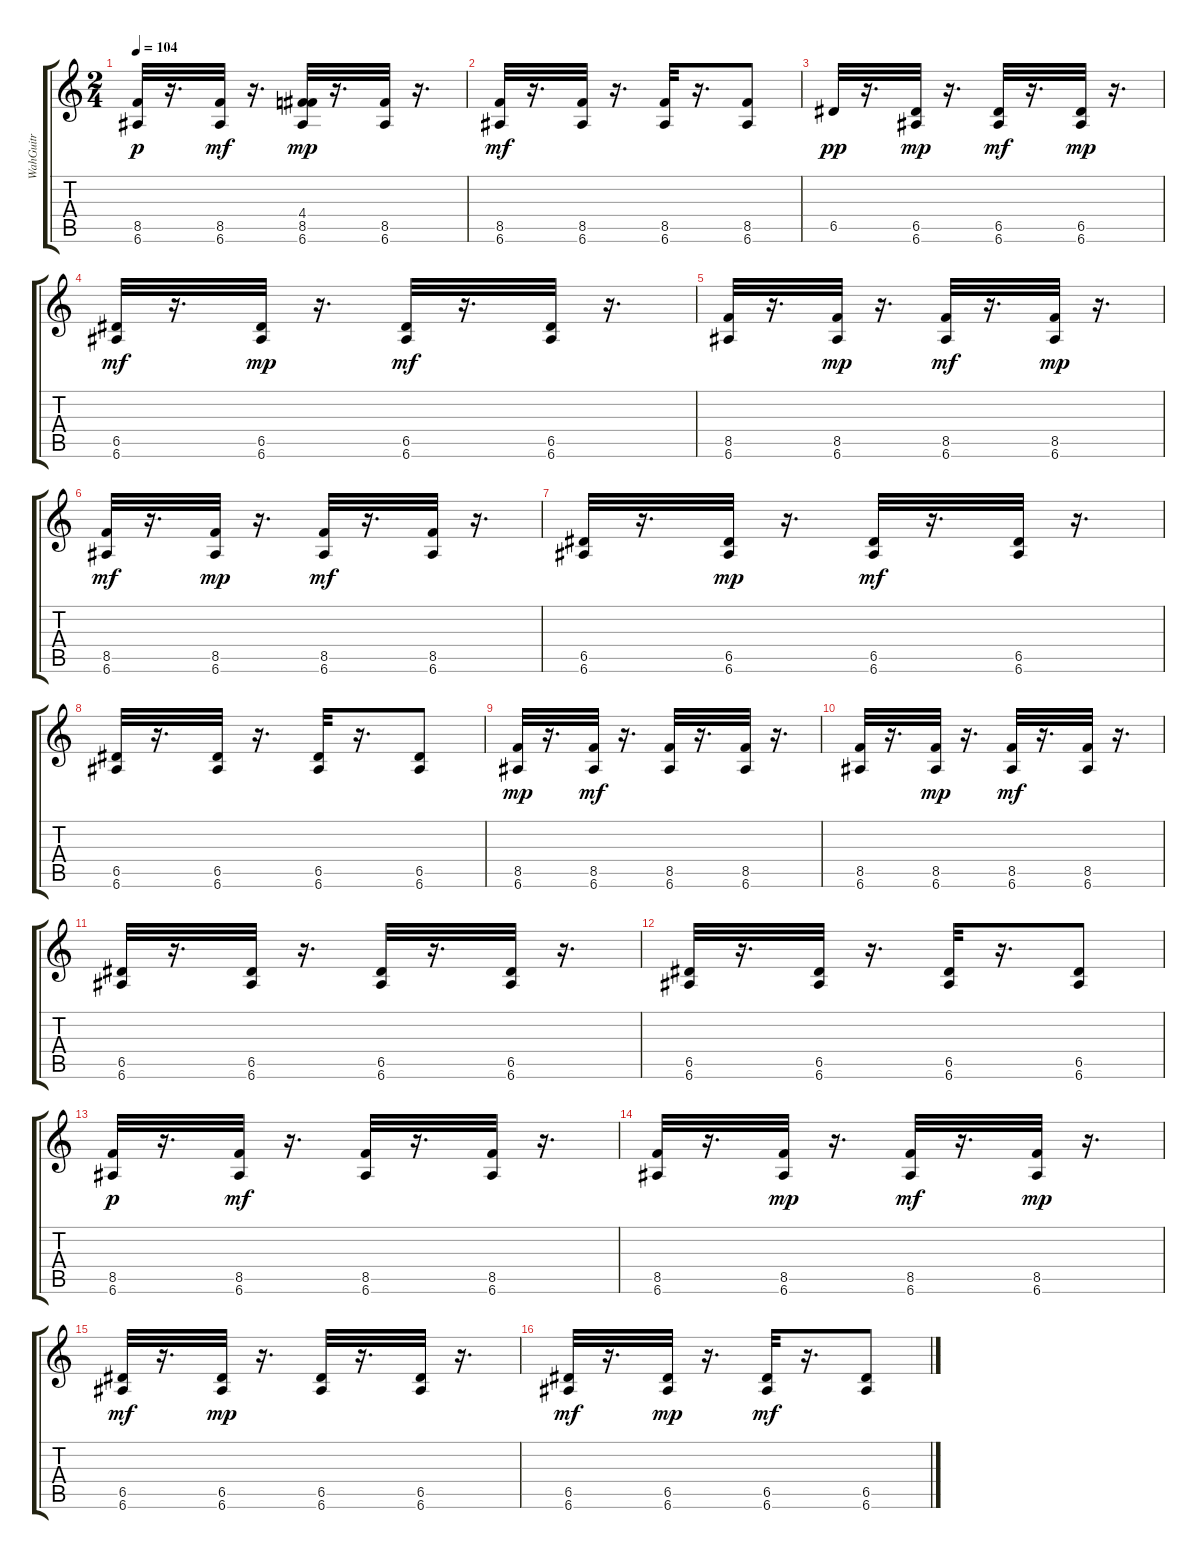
\track ("WahGuitr" "WahGuitr") {instrument distortionguitar}
\staff {score tabs}
\tuning (E4 B3 G3 D3 A2 E2) {hide}
\ts (2 4)
\tempo 104
\clef g2
\ks c
(8.5 6.6).32{dy p} r.16{d} (8.5 6.6).32{dy mf} r.16{d} (4.4 8.5 6.6).32{dy mp} r.16{d} (8.5 6.6).32 r.16{d} |
(8.5 6.6).32{dy mf} r.16{d} (8.5 6.6).32 r.16{d} (8.5 6.6).32 r.16{d} (8.5 6.6).8 |
6.5.32{dy pp} r.16{d} (6.5 6.6).32{dy mp} r.16{d} (6.5 6.6).32{dy mf} r.16{d} (6.5 6.6).32{dy mp} r.16{d} |
(6.5 6.6).32{dy mf} r.16{d} (6.5 6.6).32{dy mp} r.16{d} (6.5 6.6).32{dy mf} r.16{d} (6.5 6.6).32 r.16{d} |
(8.5 6.6).32 r.16{d} (8.5 6.6).32{dy mp} r.16{d} (8.5 6.6).32{dy mf} r.16{d} (8.5 6.6).32{dy mp} r.16{d} |
(8.5 6.6).32{dy mf} r.16{d} (8.5 6.6).32{dy mp} r.16{d} (8.5 6.6).32{dy mf} r.16{d} (8.5 6.6).32 r.16{d} |
(6.5 6.6).32 r.16{d} (6.5 6.6).32{dy mp} r.16{d} (6.5 6.6).32{dy mf} r.16{d} (6.5 6.6).32 r.16{d} |
(6.5 6.6).32 r.16{d} (6.5 6.6).32 r.16{d} (6.5 6.6).32 r.16{d} (6.5 6.6).8 |
(8.5 6.6).32{dy mp} r.16{d} (8.5 6.6).32{dy mf} r.16{d} (8.5 6.6).32 r.16{d} (8.5 6.6).32 r.16{d} |
(8.5 6.6).32 r.16{d} (8.5 6.6).32{dy mp} r.16{d} (8.5 6.6).32{dy mf} r.16{d} (8.5 6.6).32 r.16{d} |
(6.5 6.6).32 r.16{d} (6.5 6.6).32 r.16{d} (6.5 6.6).32 r.16{d} (6.5 6.6).32 r.16{d} |
(6.5 6.6).32 r.16{d} (6.5 6.6).32 r.16{d} (6.5 6.6).32 r.16{d} (6.5 6.6).8 |
(8.5 6.6).32{dy p} r.16{d} (8.5 6.6).32{dy mf} r.16{d} (8.5 6.6).32 r.16{d} (8.5 6.6).32 r.16{d} |
(8.5 6.6).32 r.16{d} (8.5 6.6).32{dy mp} r.16{d} (8.5 6.6).32{dy mf} r.16{d} (8.5 6.6).32{dy mp} r.16{d} |
(6.5 6.6).32{dy mf} r.16{d} (6.5 6.6).32{dy mp} r.16{d} (6.5 6.6).32 r.16{d} (6.5 6.6).32 r.16{d} |
(6.5 6.6).32{dy mf} r.16{d} (6.5 6.6).32{dy mp} r.16{d} (6.5 6.6).32{dy mf} r.16{d} (6.5 6.6).8
